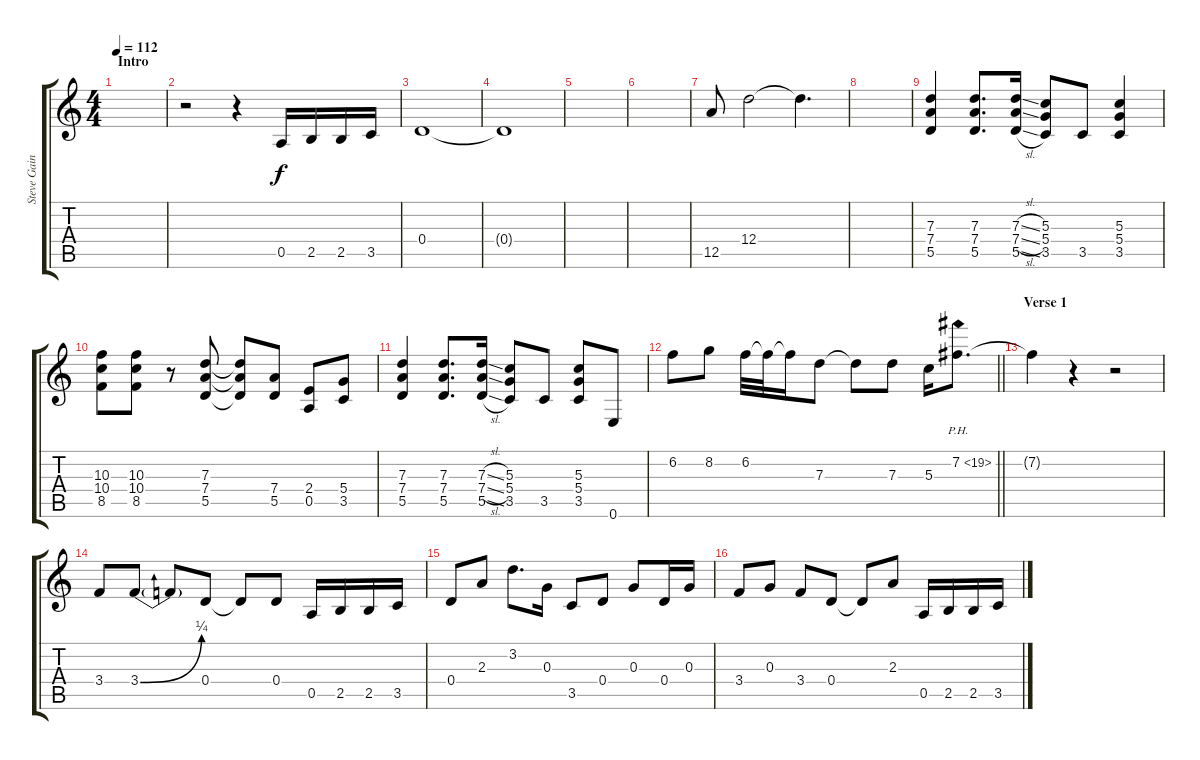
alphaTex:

\track ("Steve Gaines" "Steve Gain") {instrument electricguitarclean}
\staff {score tabs}
\tuning (E4 B3 G3 D3 A2 E2) {hide}
\ts (4 4)
\section ("" "Intro")
\tempo 112
\clef g2
\ks c
|
r.2 r.4 0.5.16 2.5.16 2.5.16 3.5.16 |
0.4.1 |
0.4{t}.1 |
|
|
12.5.8 12.4.2 12.4{t}.4{d} |
|
(7.3 7.4 5.5).4 (7.3 7.4 5.5).8{d} (7.3{sl} 7.4{sl} 5.5{sl}).16 (5.3 5.4 3.5).8 3.5.8 (5.3 5.4 3.5).4 |
(10.3 10.4 8.5).8 (10.3 10.4 8.5).8 r.8 (7.3 7.4 5.5).8 (7.3{t} 7.4{t} 5.5{t}).8 (7.4 5.5).8 (2.4 0.5).8 (5.4 3.5).8 |
(7.3 7.4 5.5).4 (7.3 7.4 5.5).8{d} (7.3{sl} 7.4{sl} 5.5{sl}).16 (5.3 5.4 3.5).8 3.5.8 (5.3 5.4 3.5).8 0.6.8 |
\barLineRight lightlight
6.2.8{volume 12 instrument overdrivenguitar} 8.2.8 6.2.32 6.2{t}.32 6.2{t}.16 7.3.8 7.3{t}.8 7.3.8 5.3.16 7.2{ph 12}.8{d} |
\section ("" "Verse 1")
7.2{t}.4 r.4{volume 10 instrument electricguitarclean} r.2 |
3.4.8 3.4{be (bend 0 0 60 1)}.8 3.4{t}.8 0.4.8 0.4{t}.8 0.4.8 0.5.16 2.5.16 2.5.16 3.5.16 |
0.4.8 2.3.8 3.2.8{d} 0.3.16 3.5.8 0.4.8 0.3.8 0.4.16 0.3.16 |
3.4.8 0.3.8 3.4.8 0.4.8 0.4{t}.8 2.3.8 0.5.16 2.5.16 2.5.16 3.5.16
